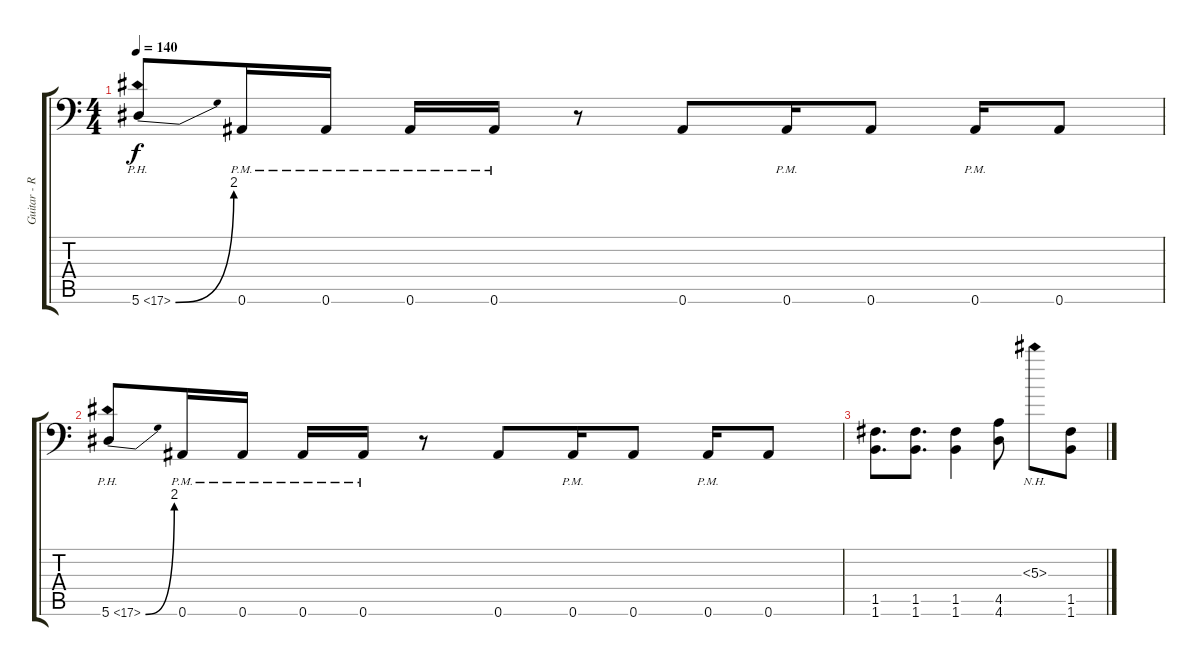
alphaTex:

\track ("Guitar - Right" "Guitar - R") {instrument distortionguitar}
\staff {score tabs}
\tuning (C4 G3 Eb3 Bb2 F2 Bb1) {hide}
\ts (4 4)
\tempo 140
\clef f4
\ks c
5.6{be (bend 0 0 60 8) ph 12}.8{dy f instrument guitarharmonics} 0.6{pm}.16{instrument distortionguitar} 0.6{pm}.16 0.6{pm}.16 0.6{pm}.16 r.8 0.6.8 0.6{pm}.16 0.6.8 0.6{pm}.16 0.6.8 |
5.6{be (bend 0 0 60 8) ph 12}.8{instrument guitarharmonics} 0.6{pm}.16{instrument distortionguitar} 0.6{pm}.16 0.6{pm}.16 0.6{pm}.16 r.8 0.6.8 0.6{pm}.16 0.6.8 0.6{pm}.16 0.6.8 |
(1.5 1.6).8{d} (1.5 1.6).8{d} (1.5 1.6).4 (4.5 4.6).8 5.3{nh}.8 (1.5 1.6).8
